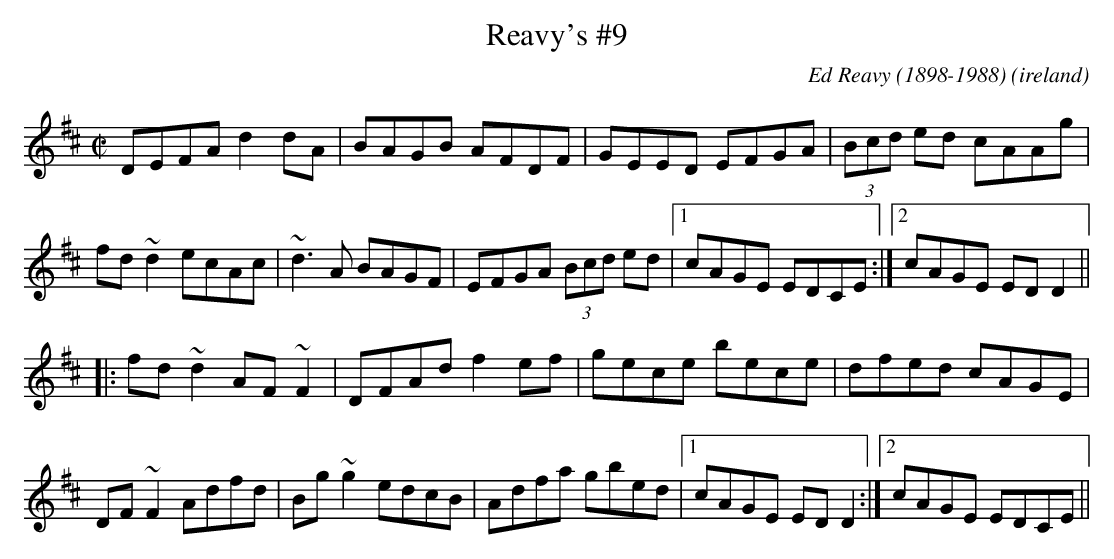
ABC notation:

X:1
T:Reavy's #9
O:ireland
C:Ed Reavy (1898-1988)
M:C|
K:D
DEFA d2dA|BAGB AFDF|GEED EFGA|(3Bcd ed cAAg|
fd~d2 ecAc|~d3A BAGF|EFGA (3Bcd ed|1 cAGE EDCE:|2 cAGE EDD2||
|:fd~d2 AF~F2|DFAd f2ef|gece bece|dfed cAGE|
DF~F2 Adfd|Bg~g2 edcB|Adfa gbed|1 cAGE EDD2:|2 cAGE EDCE||
